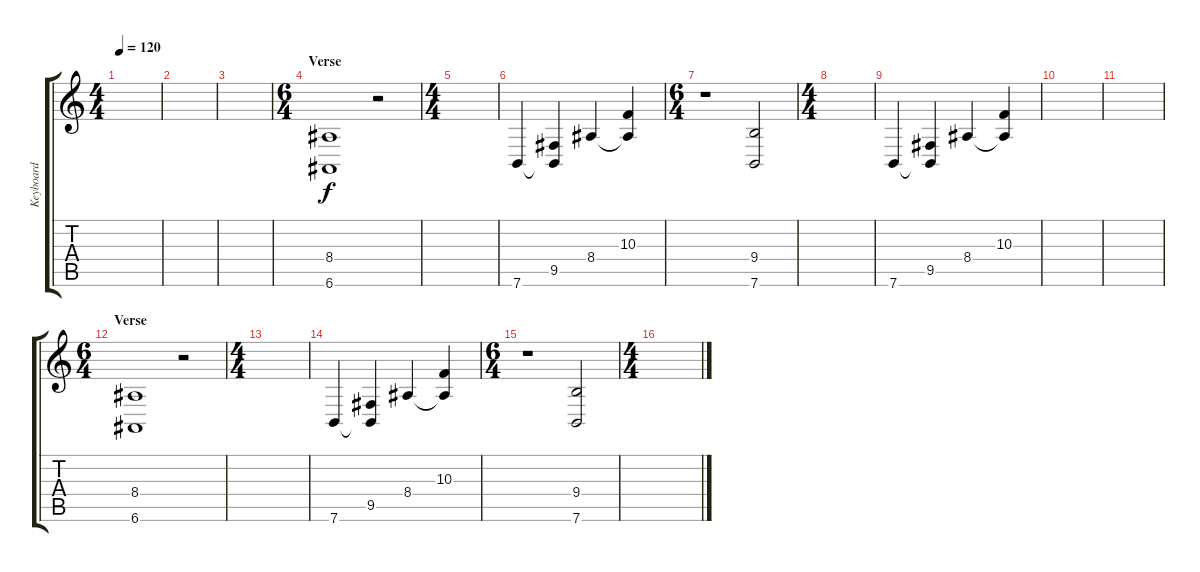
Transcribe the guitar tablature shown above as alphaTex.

\track ("Keyboard" "Keyboard") {instrument stringensemble2}
\staff {score tabs}
\tuning (E4 B3 G3 D3 A2 E2) {hide}
\ts (4 4)
\tempo 120
\clef g2
\ks c
|
|
|
\ts (6 4)
\section ("" "Verse")
(8.4 6.6).1 r.2 |
\ts (4 4)
|
7.6.4 (9.5 7.6{t}).4 8.4.4 (10.3 8.4{t}).4 |
\ts (6 4)
r.1 (9.4 7.6).2 |
\ts (4 4)
|
7.6.4 (9.5 7.6{t}).4 8.4.4 (10.3 8.4{t}).4 |
\section ("" "")
|
|
\ts (6 4)
\section ("" "Verse")
(8.4 6.6).1 r.2 |
\ts (4 4)
|
7.6.4 (9.5 7.6{t}).4 8.4.4 (10.3 8.4{t}).4 |
\ts (6 4)
r.1 (9.4 7.6).2 |
\ts (4 4)
